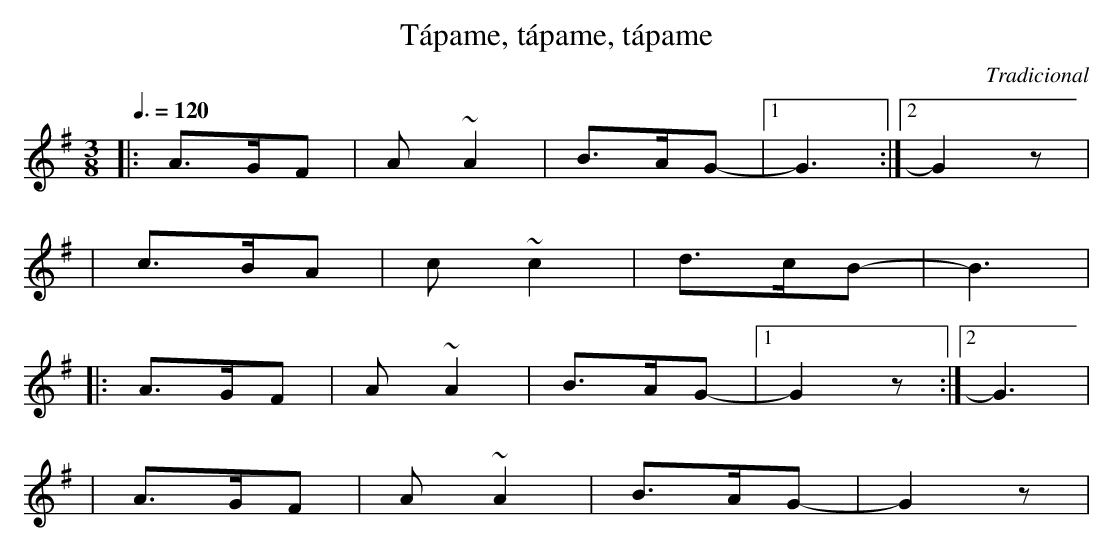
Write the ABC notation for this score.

X:1
T:Tápame, tápame, tápame
C:Tradicional
M:3/8
L:1/8
Q:3/8=120
K:G
|: A3/2G/F|A~A2|B3/2A/G-|[1 G3 :|[2 G2 z|
|c3/2B/A|c~c2|d3/2c/B-|B3|
|: A3/2G/F|A~A2|B3/2A/G-|[1 G2 z :|[2G3|
| A3/2G/F|A~A2|B3/2A/G-| G2 z |
